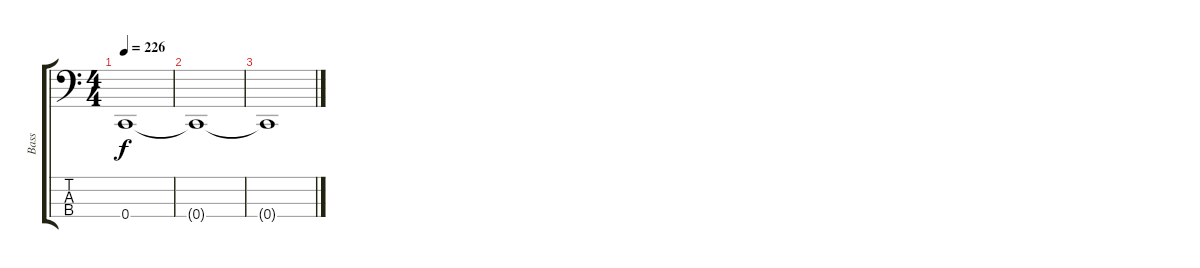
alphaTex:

\track ("Bass" "Bass") {instrument electricbassfinger}
\staff {score tabs}
\tuning (F2 C2 G1 C1) {hide}
\ts (4 4)
\tempo 226
\clef f4
\ks c
0.4{t}.1{dy f} |
0.4{t}.1 |
0.4{t}.1
